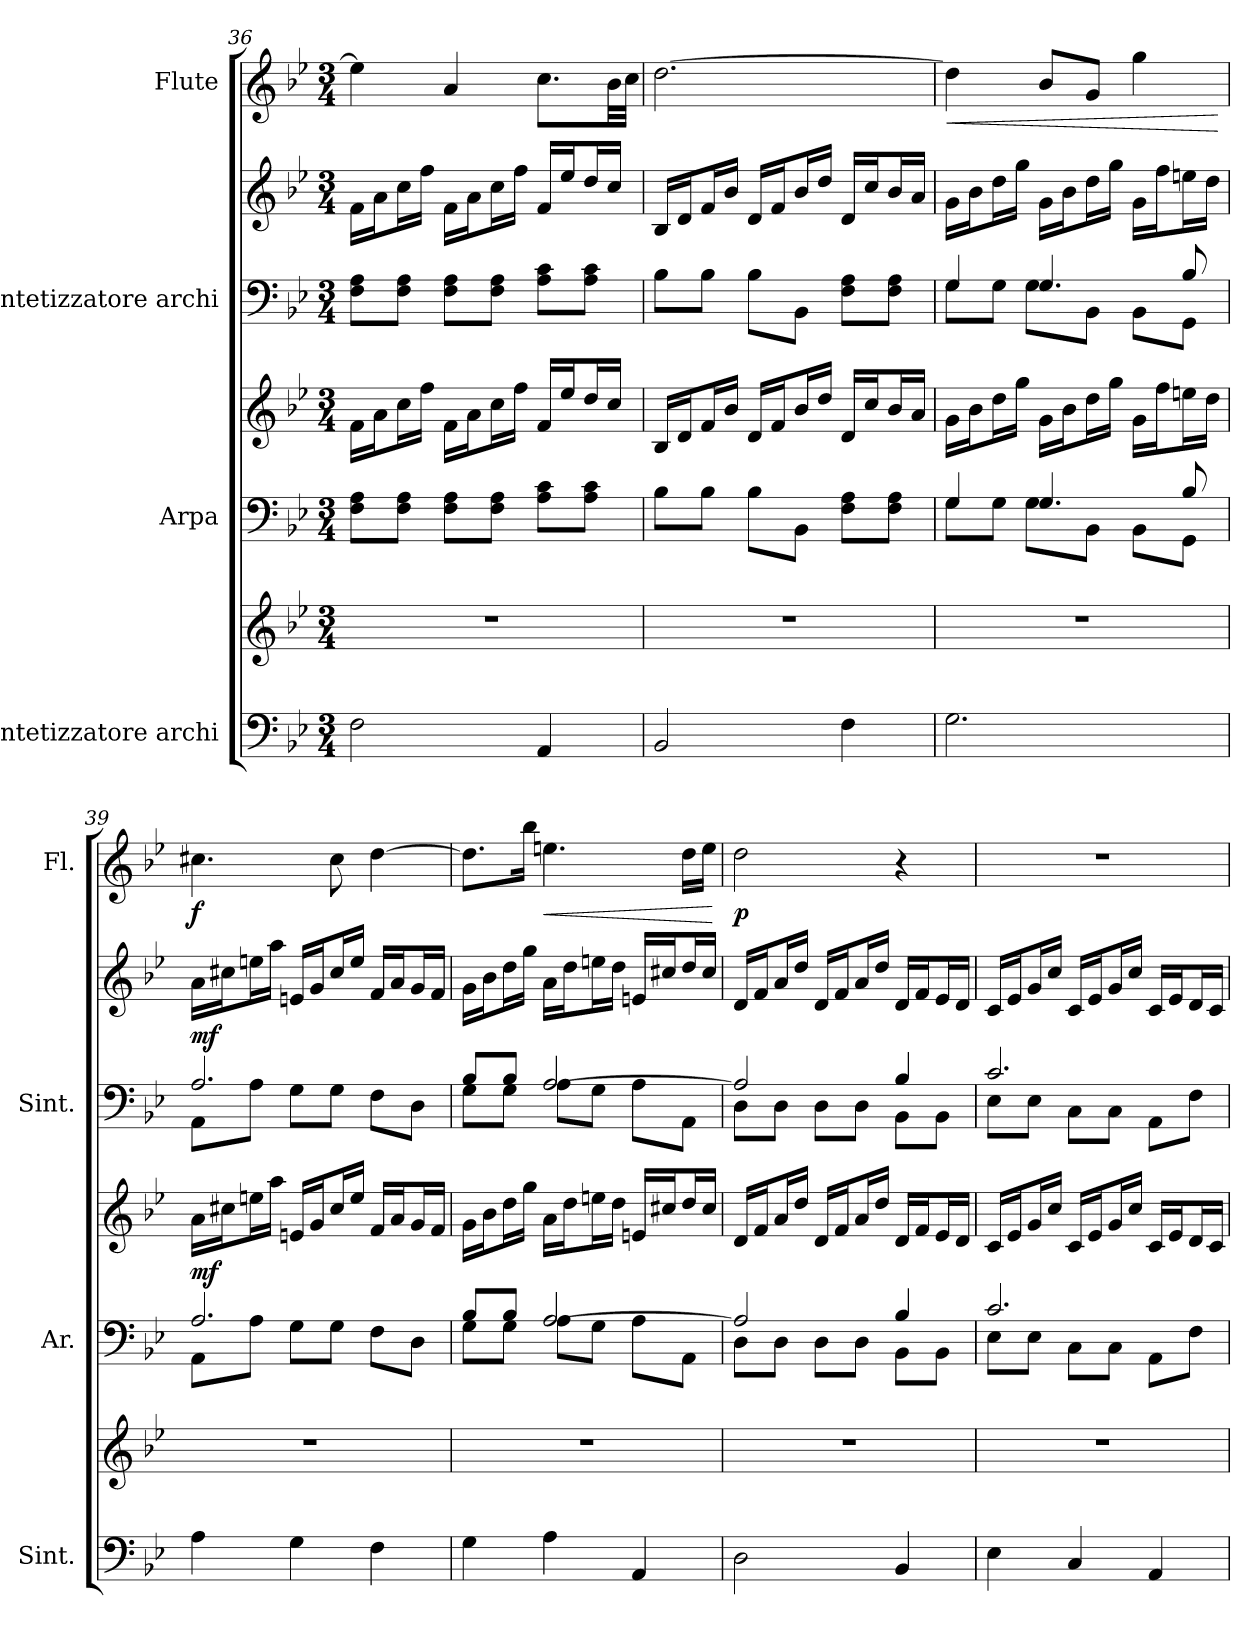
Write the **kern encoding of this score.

**kern	**kern	**kern	**kern	**dynam	**kern	**kern	**dynam	**kern	**dynam
*part4	*part4	*part3	*part3	*part3	*part2	*part2	*part2	*part1	*part1
*staff7	*staff6	*staff5	*staff4	*staff4/5	*staff3	*staff2	*staff2/3	*staff1	*staff1
*I"Sintetizzatore archi	*	*I"Arpa	*	*	*I"Sintetizzatore archi	*	*	*I"Flute	*
*I'Sint.	*	*I'Ar.	*	*	*I'Sint.	*	*	*I'Fl.	*
!!LO:LB:g=z
*clefF4	*clefG2	*clefF4	*clefG2	*	*clefF4	*clefG2	*	*clefG2	*
*k[b-e-]	*k[b-e-]	*k[b-e-]	*k[b-e-]	*	*k[b-e-]	*k[b-e-]	*	*k[b-e-]	*
*M3/4	*M3/4	*M3/4	*M3/4	*	*M3/4	*M3/4	*	*M3/4	*
=36	=36	=36	=36	=36	=36	=36	=36	=36	=36
2F\	2.r	8F\ 8A\L	16f\LL	.	8F\ 8A\L	16f\LL	.	4ee-\]	.
.	.	.	16a\J	.	.	16a\J	.	.	.
.	.	8F\ 8A\J	16cc\L	.	8F\ 8A\J	16cc\L	.	.	.
.	.	.	16ff\JJ	.	.	16ff\JJ	.	.	.
.	.	8F\ 8A\L	16f\LL	.	8F\ 8A\L	16f\LL	.	4a/	.
.	.	.	16a\J	.	.	16a\J	.	.	.
.	.	8F\ 8A\J	16cc\L	.	8F\ 8A\J	16cc\L	.	.	.
.	.	.	16ff\JJ	.	.	16ff\JJ	.	.	.
4AA/	.	8A\ 8c\L	16f/LL	.	8A\ 8c\L	16f/LL	.	8.cc\L	.
.	.	.	16ee-/J	.	.	16ee-/J	.	.	.
.	.	8A\ 8c\J	16dd/L	.	8A\ 8c\J	16dd/L	.	.	.
.	.	.	16cc/JJ	.	.	16cc/JJ	.	32b-\LL	.
.	.	.	.	.	.	.	.	32cc\JJJ	.
=37	=37	=37	=37	=37	=37	=37	=37	=37	=37
2BB-/	2.r	8B-\L	16B-/LL	.	8B-\L	16B-/LL	.	[2.dd\	.
.	.	.	16d/J	.	.	16d/J	.	.	.
.	.	8B-\J	16f/L	.	8B-\J	16f/L	.	.	.
.	.	.	16b-/JJ	.	.	16b-/JJ	.	.	.
.	.	8B-\L	16d/LL	.	8B-\L	16d/LL	.	.	.
.	.	.	16f/J	.	.	16f/J	.	.	.
.	.	8BB-\J	16b-/L	.	8BB-\J	16b-/L	.	.	.
.	.	.	16dd/JJ	.	.	16dd/JJ	.	.	.
4F\	.	8F\ 8A\L	16d/LL	.	8F\ 8A\L	16d/LL	.	.	.
.	.	.	16cc/J	.	.	16cc/J	.	.	.
.	.	8F\ 8A\J	16b-/L	.	8F\ 8A\J	16b-/L	.	.	.
.	.	.	16a/JJ	.	.	16a/JJ	.	.	.
=38	=38	=38	=38	=38	=38	=38	=38	=38	=38
*	*	*^	*	*	*^	*	*	*	*
!	!	!	!	!	!	!	!	!	!	!	!LO:HP:b
2.G\	2.r	4G/	8G\L	16g\LL	.	4G/	8G\L	16g\LL	.	4dd\]	<
.	.	.	.	16b-\J	.	.	.	16b-\J	.	.	.
.	.	.	8G\J	16dd\L	.	.	8G\J	16dd\L	.	.	.
.	.	.	.	16gg\JJ	.	.	.	16gg\JJ	.	.	.
.	.	4.G/	8G\L	16g\LL	.	4.G/	8G\L	16g\LL	.	8b-/L	.
.	.	.	.	16b-\J	.	.	.	16b-\J	.	.	.
.	.	.	8BB-\J	16dd\L	.	.	8BB-\J	16dd\L	.	8g/J	.
.	.	.	.	16gg\JJ	.	.	.	16gg\JJ	.	.	.
.	.	.	8BB-\L	16g\LL	.	.	8BB-\L	16g\LL	.	4gg\	.
.	.	.	.	16ff\J	.	.	.	16ff\J	.	.	.
.	.	8B-/	8GG\J	16een\L	.	8B-/	8GG\J	16een\L	.	.	.
.	.	.	.	16dd\JJ	.	.	.	16dd\JJ	.	.	.
*	*	*v	*v	*	*	*v	*v	*	*	*	*
.	.	.	.	.	.	.	.	.	[
=39	=39	=39	=39	=39	=39	=39	=39	=39	=39
*	*	*^	*	*	*^	*	*	*	*
!	!	!	!	!	!LO:DY:b	!	!	!	!LO:DY:b	!	!LO:DY:b
4A\	2.r	2.A/	8AA\L	16a\LL	mf	2.A/	8AA\L	16a\LL	mf	4.cc#X\	f
.	.	.	.	16cc#X\J	.	.	.	16cc#X\J	.	.	.
.	.	.	8A\J	16een\L	.	.	8A\J	16een\L	.	.	.
.	.	.	.	16aa\JJ	.	.	.	16aa\JJ	.	.	.
4G\	.	.	8G\L	16en/LL	.	.	8G\L	16en/LL	.	.	.
.	.	.	.	16g/J	.	.	.	16g/J	.	.	.
.	.	.	8G\J	16cc#/L	.	.	8G\J	16cc#/L	.	8cc#\	.
.	.	.	.	16ee/JJ	.	.	.	16ee/JJ	.	.	.
4F\	.	.	8F\L	16f/LL	.	.	8F\L	16f/LL	.	[4dd\	.
.	.	.	.	16a/J	.	.	.	16a/J	.	.	.
.	.	.	8D\J	16g/L	.	.	8D\J	16g/L	.	.	.
.	.	.	.	16f/JJ	.	.	.	16f/JJ	.	.	.
=40	=40	=40	=40	=40	=40	=40	=40	=40	=40	=40	=40
4G\	2.r	8B-/L	8G\L	16g\LL	.	8B-/L	8G\L	16g\LL	.	8.dd\L]	.
.	.	.	.	16b-\J	.	.	.	16b-\J	.	.	.
.	.	8B-/J	8G\J	16dd\L	.	8B-/J	8G\J	16dd\L	.	.	.
.	.	.	.	16gg\JJ	.	.	.	16gg\JJ	.	16bb-\Jk	.
!	!	!	!	!	!	!	!	!	!	!	!LO:HP:b
4A\	.	[2A/	8A\L	16a\LL	.	[2A/	8A\L	16a\LL	.	4.een\	<
.	.	.	.	16dd\J	.	.	.	16dd\J	.	.	.
.	.	.	8G\J	16een\L	.	.	8G\J	16een\L	.	.	.
.	.	.	.	16dd\JJ	.	.	.	16dd\JJ	.	.	.
4AA/	.	.	8A\L	16en/LL	.	.	8A\L	16en/LL	.	.	.
.	.	.	.	16cc#X/J	.	.	.	16cc#X/J	.	.	.
.	.	.	8AA\J	16dd/L	.	.	8AA\J	16dd/L	.	16dd\LL	.
.	.	.	.	16cc#/JJ	.	.	.	16cc#/JJ	.	16ee\JJ	.
*	*	*v	*v	*	*	*v	*v	*	*	*	*
.	.	.	.	.	.	.	.	.	[
=41	=41	=41	=41	=41	=41	=41	=41	=41	=41
*	*	*^	*	*	*^	*	*	*	*
!	!	!	!	!	!	!	!	!	!	!	!LO:DY:b
2D\	2.r	2A/]	8D\L	16d/LL	.	2A/]	8D\L	16d/LL	.	2dd\	p
.	.	.	.	16f/J	.	.	.	16f/J	.	.	.
.	.	.	8D\J	16a/L	.	.	8D\J	16a/L	.	.	.
.	.	.	.	16dd/JJ	.	.	.	16dd/JJ	.	.	.
.	.	.	8D\L	16d/LL	.	.	8D\L	16d/LL	.	.	.
.	.	.	.	16f/J	.	.	.	16f/J	.	.	.
.	.	.	8D\J	16a/L	.	.	8D\J	16a/L	.	.	.
.	.	.	.	16dd/JJ	.	.	.	16dd/JJ	.	.	.
4BB-/	.	4B-/	8BB-\L	16d/LL	.	4B-/	8BB-\L	16d/LL	.	4r	.
.	.	.	.	16f/J	.	.	.	16f/J	.	.	.
.	.	.	8BB-\J	16e-/L	.	.	8BB-\J	16e-/L	.	.	.
.	.	.	.	16d/JJ	.	.	.	16d/JJ	.	.	.
=42	=42	=42	=42	=42	=42	=42	=42	=42	=42	=42	=42
4E-\	2.r	2.c/	8E-\L	16c/LL	.	2.c/	8E-\L	16c/LL	.	2.r	.
.	.	.	.	16e-/J	.	.	.	16e-/J	.	.	.
.	.	.	8E-\J	16g/L	.	.	8E-\J	16g/L	.	.	.
.	.	.	.	16cc/JJ	.	.	.	16cc/JJ	.	.	.
4C/	.	.	8C\L	16c/LL	.	.	8C\L	16c/LL	.	.	.
.	.	.	.	16e-/J	.	.	.	16e-/J	.	.	.
.	.	.	8C\J	16g/L	.	.	8C\J	16g/L	.	.	.
.	.	.	.	16cc/JJ	.	.	.	16cc/JJ	.	.	.
4AA/	.	.	8AA\L	16c/LL	.	.	8AA\L	16c/LL	.	.	.
.	.	.	.	16e-/J	.	.	.	16e-/J	.	.	.
.	.	.	8F\J	16d/L	.	.	8F\J	16d/L	.	.	.
.	.	.	.	16c/JJ	.	.	.	16c/JJ	.	.	.
*	*	*v	*v	*	*	*v	*v	*	*	*	*
=	=	=	=	=	=	=	=	=	=
*-	*-	*-	*-	*-	*-	*-	*-	*-	*-
